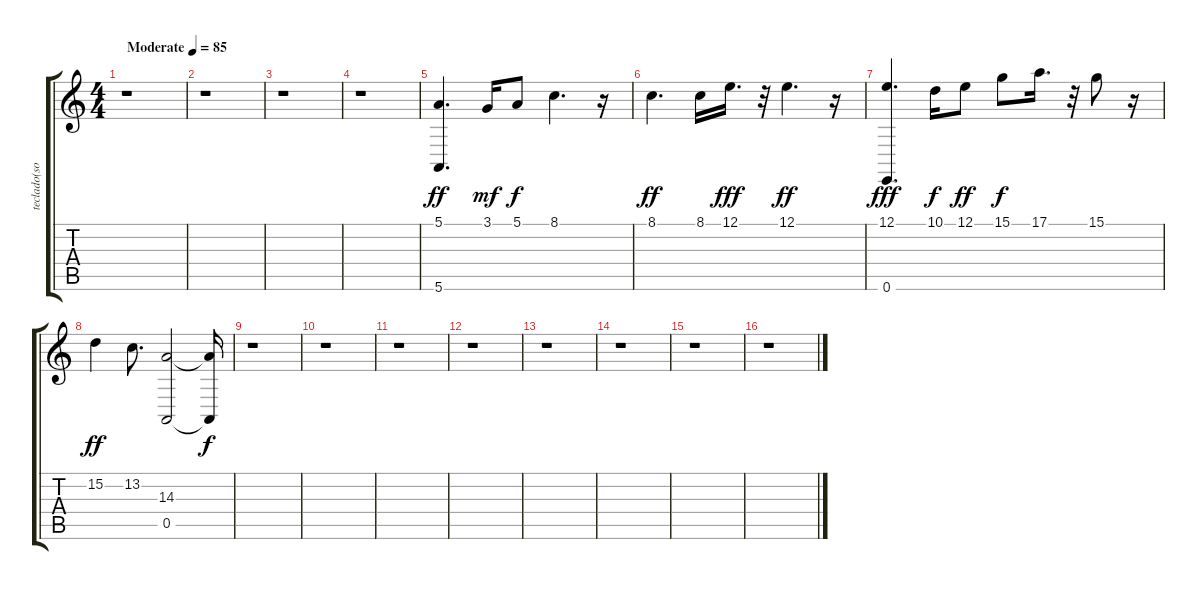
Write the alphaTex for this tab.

\track ("teclado(solo)" "teclado(so") {instrument churchorgan}
\staff {score tabs}
\tuning (E4 B3 G3 D3 A2 E2) {hide}
\ts (4 4)
\tempo (85 "Moderate")
\clef g2
\ks c
r.1{dy ff instrument churchorgan} |
r.1 |
r.1 |
r.1 |
(5.1 5.6).4{d} 3.1.16{dy mf} 5.1.8{dy f} 8.1.4{d} r.16 |
8.1.4{d dy ff} 8.1.16 12.1.16{d dy fff} r.32 12.1.4{d dy ff} r.16 |
(12.1 0.6).4{d dy fff} 10.1.16{dy f} 12.1.8{dy ff} 15.1.8{dy f} 17.1.16{d} r.32 15.1.8 r.16 |
15.2.4{dy ff} 13.2.8{d} (14.3 0.5).2 (14.3{t} 0.5{t}).16{dy f} |
r.1 |
r.1 |
r.1 |
r.1 |
r.1 |
r.1 |
r.1 |
r.1
